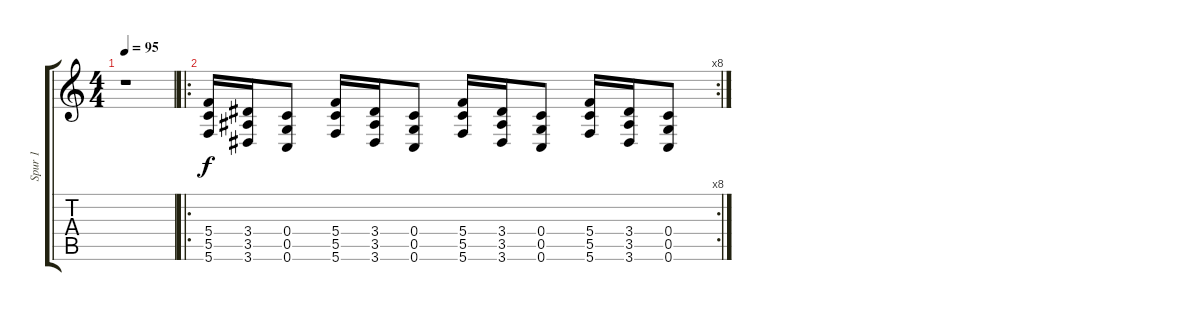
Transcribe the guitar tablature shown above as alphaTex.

\track ("Spur 1" "Spur 1") {instrument distortionguitar}
\staff {score tabs}
\tuning (D4 A3 F3 C3 G2 C2) {hide}
\ts (4 4)
\tempo 95
\clef g2
\ks c
r.1{dy f} |
\ro
\rc 8
(5.4 5.5 5.6).16 (3.4 3.5 3.6).16 (0.4 0.5 0.6).8 (5.4 5.5 5.6).16 (3.4 3.5 3.6).16 (0.4 0.5 0.6).8 (5.4 5.5 5.6).16 (3.4 3.5 3.6).16 (0.4 0.5 0.6).8 (5.4 5.5 5.6).16 (3.4 3.5 3.6).16 (0.4 0.5 0.6).8
